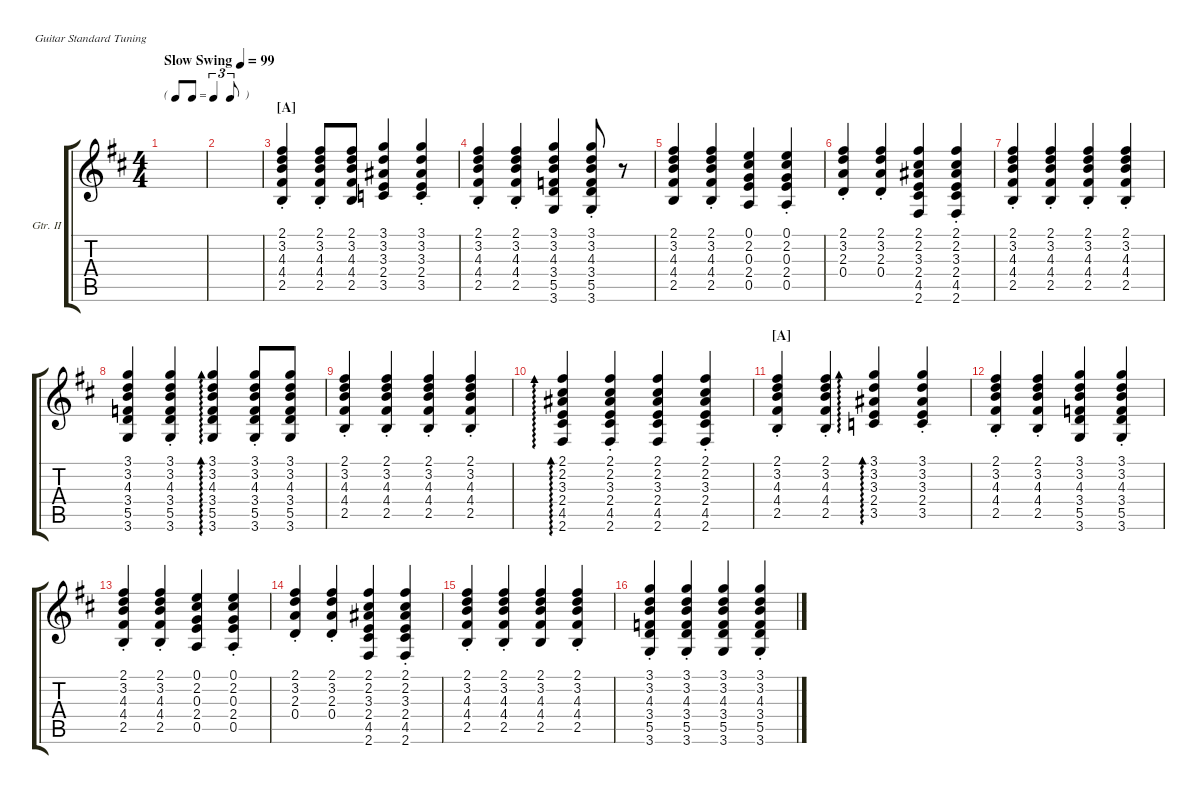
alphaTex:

\defaultSystemsLayout 4
\hideDynamics
\bracketExtendMode groupsimilarinstruments
\firstSystemTrackNameOrientation horizontal
\otherSystemsTrackNameOrientation horizontal
\track ("Guitar II" "Gtr. II") {instrument acousticguitarsteel}
\staff {score tabs}
\tuning (E4 B3 G3 D3 A2 E2)
\ts (4 4)
\tf triplet8th
\tempo (99 "Slow Swing")
\clef g2
\ks d
|
|
\section ("A" "")
(2.5{st} 4.4{st} 4.3{st} 3.2{st} 2.1{st}).4 (2.5{st} 4.4{st} 4.3{st} 3.2{st} 2.1{st}).8 (2.5 4.4 4.3 3.2 2.1).8 (3.5 2.4 3.3 3.2 3.1).4 (3.5{st} 2.4{st} 3.3{st} 3.2{st} 3.1{st}).4 |
(2.5{st} 4.4{st} 4.3{st} 3.2{st} 2.1{st}).4 (2.5{st} 4.4{st} 4.3{st} 3.2{st} 2.1{st}).4 (3.6 5.5 3.4 4.3 3.2 3.1).4 (3.6{st} 5.5{st} 3.4{st} 4.3{st} 3.2{st} 3.1{st}).8 r.8 |
(2.5 4.4 4.3 3.2 2.1).4 (2.5{st} 4.4{st} 4.3{st} 3.2{st} 2.1{st}).4 (0.5 2.4 0.3 2.2 0.1).4 (0.5{st} 2.4{st} 0.3{st} 2.2{st} 0.1{st}).4 |
(2.1{st} 3.2{st} 2.3{st} 0.4{st}).4 (2.1{st} 3.2{st} 2.3{st} 0.4{st}).4 (2.1 2.2 3.3 2.4 4.5 2.6).4 (2.1{st} 2.2{st} 3.3{st} 2.4{st} 4.5{st} 2.6{st}).4 |
(2.5{st} 4.4{st} 4.3{st} 3.2{st} 2.1{st}).4 (2.5{st} 4.4{st} 4.3{st} 3.2{st} 2.1{st}).4 (2.5{st} 4.4{st} 4.3{st} 3.2{st} 2.1{st}).4 (2.5{st} 4.4{st} 4.3{st} 3.2{st} 2.1{st}).4 |
(3.6 5.5 3.4 4.3 3.2 3.1).4 (3.6{st} 5.5{st} 3.4{st} 4.3{st} 3.2{st} 3.1{st}).4 (3.6 5.5 3.4 4.3 3.2 3.1).4{ad 0} (3.6{st} 5.5{st} 3.4{st} 4.3{st} 3.2{st} 3.1{st}).8 (5.5 3.4 4.3 3.2 3.1 3.6).8 |
(2.5{st} 4.4{st} 4.3{st} 3.2{st} 2.1{st}).4 (2.5{st} 4.4{st} 4.3{st} 3.2{st} 2.1{st}).4 (2.5{st} 4.4{st} 4.3{st} 3.2{st} 2.1{st}).4 (2.5{st} 4.4{st} 4.3{st} 3.2{st} 2.1{st}).4 |
(2.1 2.2 3.3 2.4 4.5 2.6).4{ad 0} (2.1{st} 2.2{st} 3.3{st} 2.4{st} 4.5{st} 2.6{st}).4 (2.1 2.2 3.3 2.4 4.5 2.6).4 (2.1{st} 2.2{st} 3.3{st} 2.4{st} 4.5{st} 2.6{st}).4 |
\section ("A" "")
(2.5{st} 4.4{st} 4.3{st} 3.2{st} 2.1{st}).4 (2.5{st} 4.4{st} 4.3{st} 3.2{st} 2.1{st}).4 (3.5 2.4 3.3 3.2 3.1).4{ad 0} (3.5{st} 2.4{st} 3.3{st} 3.2{st} 3.1{st}).4 |
(2.5{st} 4.4{st} 4.3{st} 3.2{st} 2.1{st}).4 (2.5{st} 4.4{st} 4.3{st} 3.2{st} 2.1{st}).4 (3.6 5.5 3.4 4.3 3.2 3.1).4 (3.6{st} 5.5{st} 3.4{st} 4.3{st} 3.2{st} 3.1{st}).4 |
(2.5{st} 4.4{st} 4.3{st} 3.2{st} 2.1{st}).4 (2.5{st} 4.4{st} 4.3{st} 3.2{st} 2.1{st}).4 (0.5 2.4 0.3 2.2 0.1).4 (0.5{st} 2.4{st} 0.3{st} 2.2{st} 0.1{st}).4 |
(2.1{st} 3.2{st} 2.3{st} 0.4{st}).4 (2.1{st} 3.2{st} 2.3{st} 0.4{st}).4 (2.1 2.2 3.3 2.4 4.5 2.6).4 (2.1{st} 2.2{st} 3.3{st} 2.4{st} 4.5{st} 2.6{st}).4 |
(2.5{st} 4.4{st} 4.3{st} 3.2{st} 2.1{st}).4 (2.5{st} 4.4{st} 4.3{st} 3.2{st} 2.1{st}).4 (2.5 4.4 4.3 3.2 2.1).4 (2.5{st} 4.4{st} 4.3{st} 3.2{st} 2.1{st}).4 |
(3.6{st} 5.5{st} 3.4{st} 4.3{st} 3.2{st} 3.1{st}).4 (3.6{st} 5.5{st} 3.4{st} 4.3{st} 3.2{st} 3.1{st}).4 (3.6 5.5 3.4 4.3 3.2 3.1).4 (3.6{st} 5.5{st} 3.4{st} 4.3{st} 3.2{st} 3.1{st}).4
